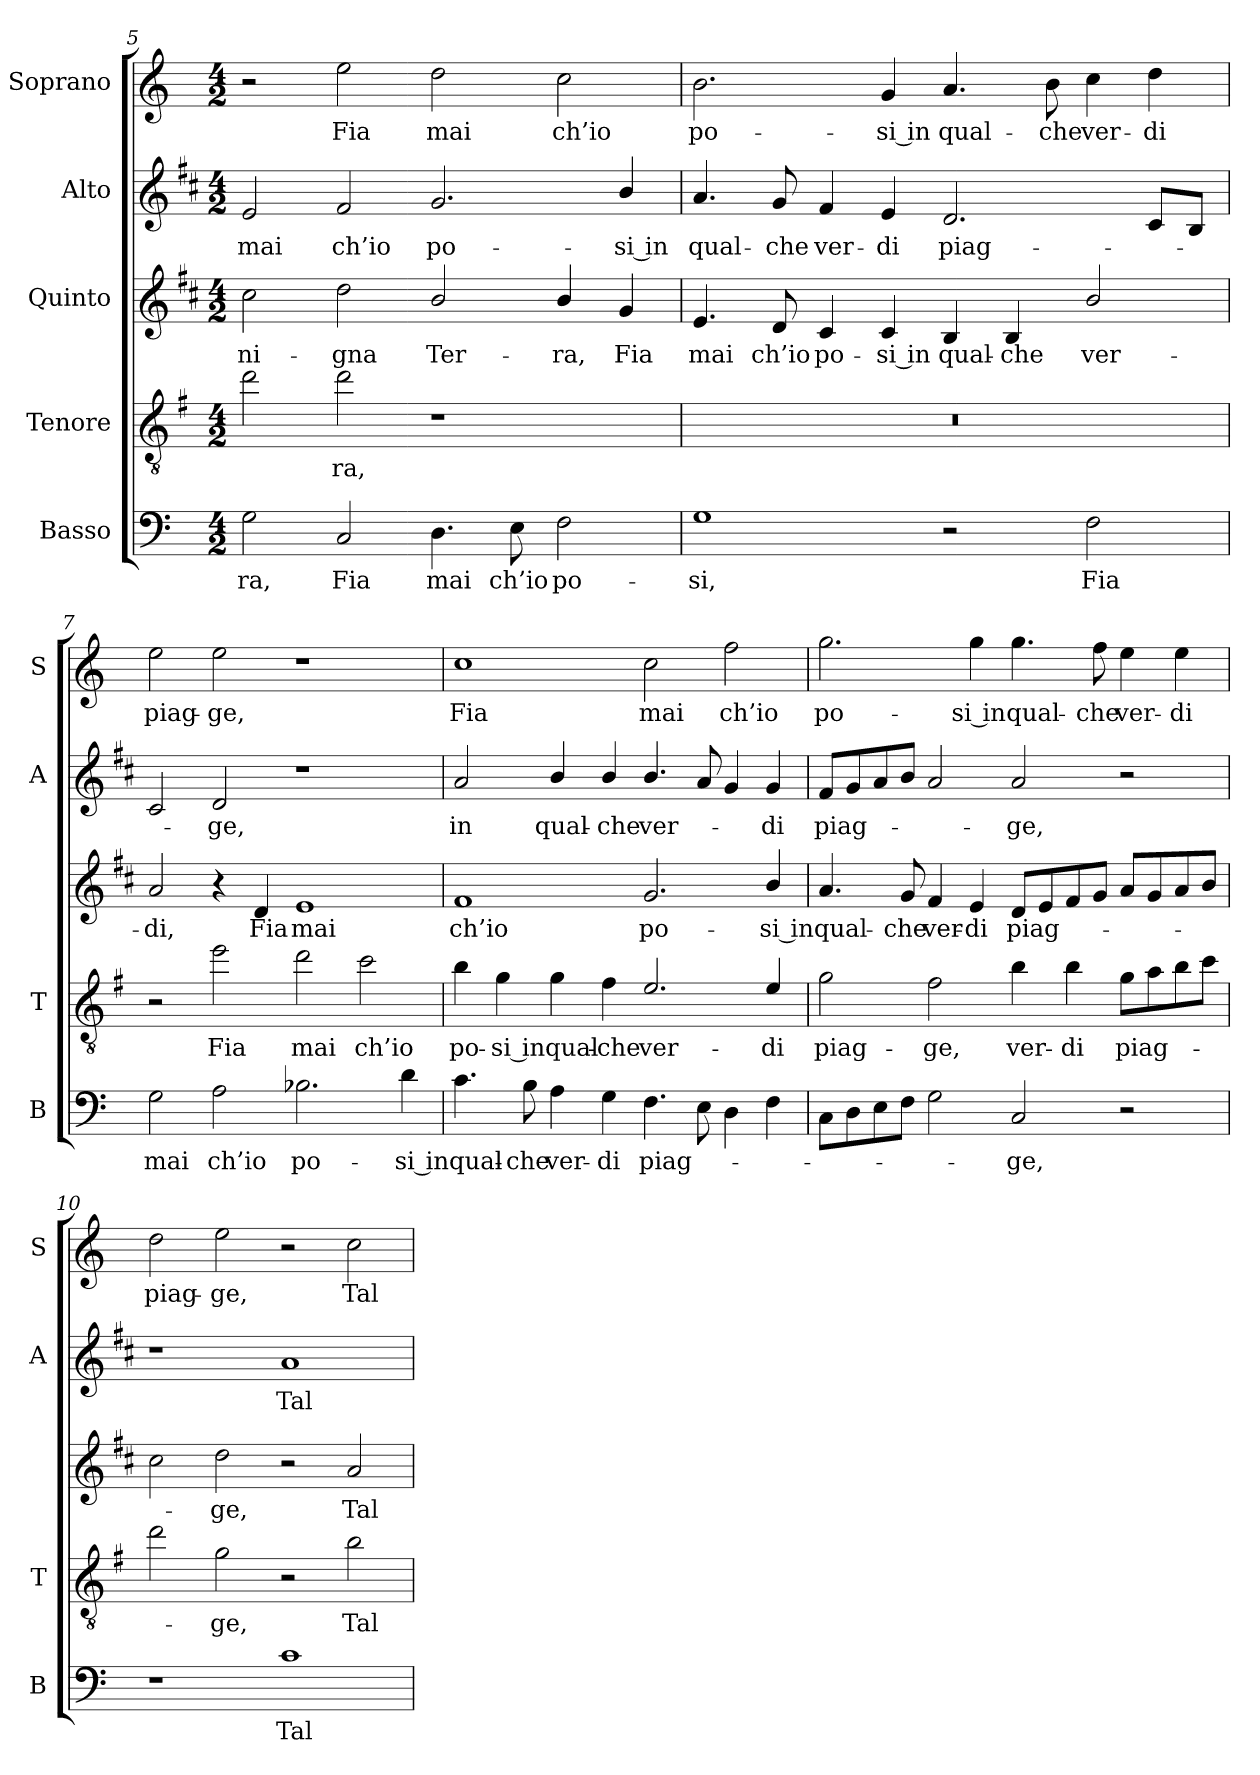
**kern	**text	**kern	**text	**kern	**text	**kern	**text	**kern	**text
*part5	*part5	*part4	*part4	*part3	*part3	*part2	*part2	*part1	*part1
*staff5	*staff5	*staff4	*staff4	*staff3	*staff3	*staff2	*staff2	*staff1	*staff1
*I"Basso	*	*I"Tenore	*	*I"Quinto	*	*I"Alto	*	*I"Soprano	*
*I'B	*	*I'T	*	*	*	*I'A	*	*I'S	*
!!LO:LB:g=z
*clefF4	*	*clefGv2	*	*clefG2	*	*clefG2	*	*clefG2	*
*	*	*ITrd4c7	*	*ITrd1c2	*	*ITrd1c2	*	*	*
*k[]	*	*k[]	*	*k[]	*	*k[]	*	*k[]	*
*C:	*	*C:	*	*C:	*	*C:	*	*C:	*
*M4/2	*	*M4/2	*	*M4/2	*	*M4/2	*	*M4/2	*
=5	=5	=5	=5	=5	=5	=5	=5	=5	=5
!	!LO:LY:b	!	!	!	!LO:LY:b	!	!LO:LY:b	!	!
2G\	-ra,	2g\	.	2b\	-ni-	2d/	mai	2r	.
!	!LO:LY:b	!	!LO:LY:b	!	!LO:LY:b	!	!LO:LY:b	!	!LO:LY:b
2C/	Fia	2g\	-ra,	2cc\	-gna	2e/	ch’io	2ee\	Fia
!	!LO:LY:b	!	!	!	!LO:LY:b	!	!LO:LY:b	!	!LO:LY:b
4.D\	mai	1r	.	2a/	Ter-	2.f/	po-	2dd\	mai
!	!LO:LY:b	!	!	!	!	!	!	!	!
8E\	ch’io	.	.	.	.	.	.	.	.
!	!LO:LY:b	!	!	!	!LO:LY:b	!	!	!	!LO:LY:b
2F\	po-	.	.	4a/	-ra,	.	.	2cc\	ch’io
!	!	!	!	!	!LO:LY:b	!	!LO:LY:b	!	!
.	.	.	.	4f/	Fia	4a/	-si in	.	.
=6	=6	=6	=6	=6	=6	=6	=6	=6	=6
!	!LO:LY:b	!	!	!	!LO:LY:b	!	!LO:LY:b	!	!LO:LY:b
1G	-si,	0r	.	4.d/	mai	4.g/	qual-	2.b\	po-
!	!	!	!	!	!LO:LY:b	!	!LO:LY:b	!	!
.	.	.	.	8c/	ch’io	8f/	-che	.	.
!	!	!	!	!	!LO:LY:b	!	!LO:LY:b	!	!
.	.	.	.	4B/	po-	4e/	ver-	.	.
!	!	!	!	!	!LO:LY:b	!	!LO:LY:b	!	!LO:LY:b
.	.	.	.	4B/	-si in	4d/	-di	4g/	-si in
!	!	!	!	!	!LO:LY:b	!	!LO:LY:b	!	!LO:LY:b
2r	.	.	.	4A/	qual-	2.c/	piag-	4.a/	qual-
!	!	!	!	!	!LO:LY:b	!	!	!	!
.	.	.	.	4A/	-che	.	.	.	.
!	!	!	!	!	!	!	!	!	!LO:LY:b
.	.	.	.	.	.	.	.	8b\	-che
!	!LO:LY:b	!	!	!	!LO:LY:b	!	!	!	!LO:LY:b
2F\	Fia	.	.	2a/	ver-	.	.	4cc\	ver-
!	!	!	!	!	!	!	!	!	!LO:LY:b
.	.	.	.	.	.	8B/L	.	4dd\	-di
.	.	.	.	.	.	8A/J	.	.	.
=7	=7	=7	=7	=7	=7	=7	=7	=7	=7
!	!LO:LY:b	!	!	!	!LO:LY:b	!	!	!	!LO:LY:b
2G\	mai	2r	.	2g/	-di,	2B/	.	2ee\	piag-
!	!LO:LY:b	!	!LO:LY:b	!	!	!	!LO:LY:b	!	!LO:LY:b
2A\	ch’io	2a\	Fia	4r	.	2c/	-ge,	2ee\	-ge,
!	!	!	!	!	!LO:LY:b	!	!	!	!
.	.	.	.	4c/	Fia	.	.	.	.
!	!LO:LY:b	!	!LO:LY:b	!	!LO:LY:b	!	!	!	!
2.B-X\	po-	2g\	mai	1d	mai	1r	.	1r	.
!	!	!	!LO:LY:b	!	!	!	!	!	!
.	.	2f\	ch’io	.	.	.	.	.	.
!	!LO:LY:b	!	!	!	!	!	!	!	!
4d\	-si in	.	.	.	.	.	.	.	.
=8	=8	=8	=8	=8	=8	=8	=8	=8	=8
!	!LO:LY:b	!	!LO:LY:b	!	!LO:LY:b	!	!LO:LY:b	!	!LO:LY:b
4.c\	qual-	4e\	po-	1e	ch’io	2g/	in	1cc	Fia
!	!	!	!LO:LY:b	!	!	!	!	!	!
.	.	4c\	-si in	.	.	.	.	.	.
!	!LO:LY:b	!	!	!	!	!	!	!	!
8B\	-che	.	.	.	.	.	.	.	.
!	!LO:LY:b	!	!LO:LY:b	!	!	!	!LO:LY:b	!	!
4A\	ver-	4c\	qual-	.	.	4a/	qual-	.	.
!	!LO:LY:b	!	!LO:LY:b	!	!	!	!LO:LY:b	!	!
4G\	-di	4B\	-che	.	.	4a/	-che	.	.
!	!LO:LY:b	!	!LO:LY:b	!	!LO:LY:b	!	!LO:LY:b	!	!LO:LY:b
4.F\	piag-	2.A/	ver-	2.f/	po-	4.a/	ver-	2cc\	mai
8E\	.	.	.	.	.	8g/	.	.	.
!	!	!	!	!	!	!	!	!	!LO:LY:b
4D\	.	.	.	.	.	4f/	.	2ff\	ch’io
!	!	!	!LO:LY:b	!	!LO:LY:b	!	!LO:LY:b	!	!
4F\	.	4A/	-di	4a/	-si in	4f/	-di	.	.
!!LO:LB:g=z
=9	=9	=9	=9	=9	=9	=9	=9	=9	=9
!	!	!	!LO:LY:b	!	!LO:LY:b	!	!LO:LY:b	!	!LO:LY:b
8C\L	.	2c\	piag-	4.g/	qual-	8e/L	piag-	2.gg\	po-
8D\	.	.	.	.	.	8f/	.	.	.
8E\	.	.	.	.	.	8g/	.	.	.
!	!	!	!	!	!LO:LY:b	!	!	!	!
8F\J	.	.	.	8f/	-che	8a/J	.	.	.
!	!	!	!LO:LY:b	!	!LO:LY:b	!	!	!	!
2G\	.	2B\	-ge,	4e/	ver-	2g/	.	.	.
!	!	!	!	!	!LO:LY:b	!	!	!	!LO:LY:b
.	.	.	.	4d/	-di	.	.	4gg\	-si in
!	!LO:LY:b	!	!LO:LY:b	!	!LO:LY:b	!	!LO:LY:b	!	!LO:LY:b
2C/	-ge,	4e\	ver-	8c/L	piag-	2g/	-ge,	4.gg\	qual-
.	.	.	.	8d/	.	.	.	.	.
!	!	!	!LO:LY:b	!	!	!	!	!	!
.	.	4e\	-di	8e/	.	.	.	.	.
!	!	!	!	!	!	!	!	!	!LO:LY:b
.	.	.	.	8f/J	.	.	.	8ff\	-che
!	!	!	!LO:LY:b	!	!	!	!	!	!LO:LY:b
2r	.	8c\L	piag-	8g/L	.	2r	.	4ee\	ver-
.	.	8d\	.	8f/	.	.	.	.	.
!	!	!	!	!	!	!	!	!	!LO:LY:b
.	.	8e\	.	8g/	.	.	.	4ee\	-di
.	.	8f\J	.	8a/J	.	.	.	.	.
=10	=10	=10	=10	=10	=10	=10	=10	=10	=10
!	!	!	!	!	!	!	!	!	!LO:LY:b
1r	.	2g\	.	2b\	.	1r	.	2dd\	piag-
!	!	!	!LO:LY:b	!	!LO:LY:b	!	!	!	!LO:LY:b
.	.	2c\	-ge,	2cc\	-ge,	.	.	2ee\	-ge,
!	!LO:LY:b	!	!	!	!	!	!LO:LY:b	!	!
1c	Tal	2r	.	2r	.	1g	Tal	2r	.
!	!	!	!LO:LY:b	!	!LO:LY:b	!	!	!	!LO:LY:b
.	.	2e\	Tal	2g/	Tal	.	.	2cc\	Tal
=	=	=	=	=	=	=	=	=	=
*-	*-	*-	*-	*-	*-	*-	*-	*-	*-
